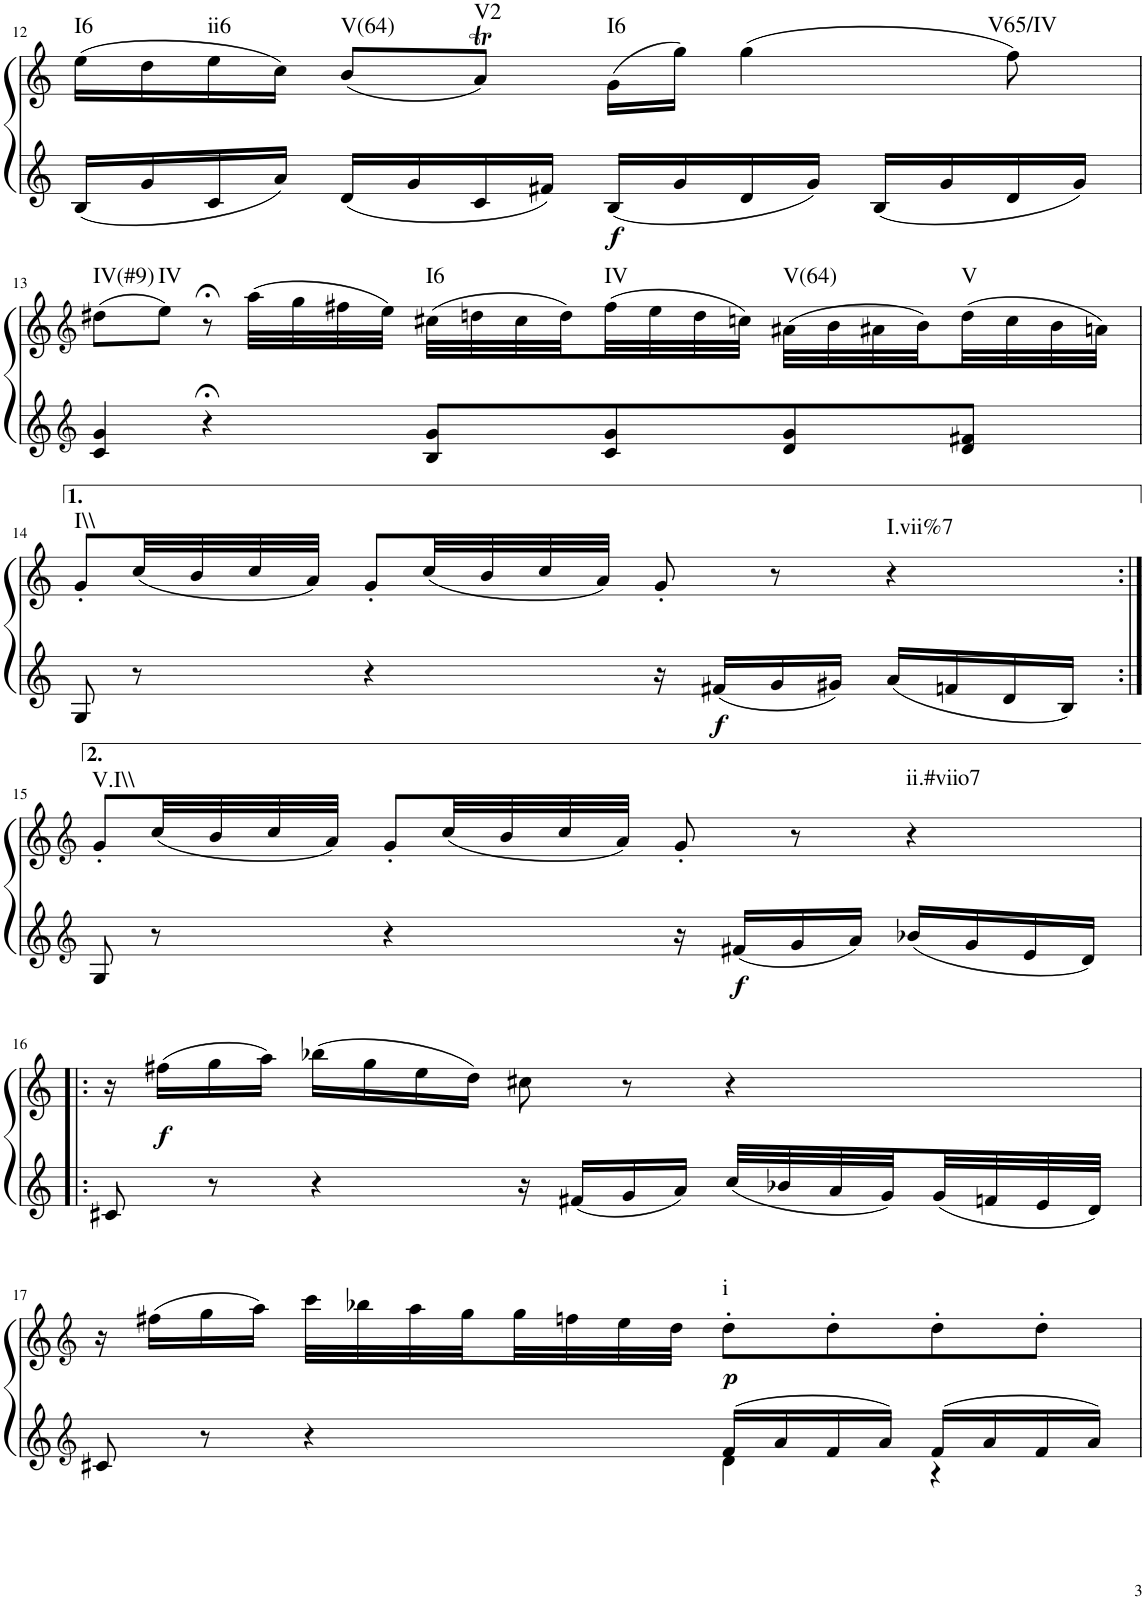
**kern	**kern	**dynam	**harte
*part1	*part1	*part1	*part1
*staff2	*staff1	*staff1/2	*
*I"Klavier linke Hand	*	*	*
!!LO:PB:g=z
*clefG2	*clefG2	*	*
*k[]	*k[]	*	*
*M4/4	*M4/4	*	*
=12	=12	=12	=12
!	!	!	!LO:H:kt=I6
16B/LL	(16ee\LL	.	N
16g/	16dd\	.	.
!	!	!	!LO:H:kt=ii6
16c/	16ee\	.	N
16a/JJ	16cc\JJ)	.	.
!	!	!	!LO:H:kt=V(64)
16d/LL	(8b/L	.	N
16g/	.	.	.
!	!	!	!LO:H:kt=V2
16c/	8aT/J)	.	N
16f#X/JJ	.	.	.
!	!	!LO:DY:b=2	!LO:H:kt=I6
16B/LL	(16g\LL	f	N
16g/	16gg\JJ)	.	.
16d/	(4gg\	.	.
16g/JJ	.	.	.
16B/LL	.	.	.
16g/	.	.	.
!	!	!	!LO:H:kt=V65/IV
16d/	8ff\)	.	N
16g/JJ	.	.	.
!!LO:LB:g=z
=13	=13	=13	=13
*clefG2	*clefG2	*	*
!	!	!	!LO:H:kt=IV(#9)
4c/ 4g/	(8dd#X\L	.	N
!	!	!	!LO:H:kt=IV
.	8ee\J)	.	N
4r;<	8r;<	.	.
.	(32aa\LLL	.	.
.	32gg\	.	.
.	32ff#X\	.	.
.	32ee\JJJ)	.	.
!	!	!	!LO:H:kt=I6
8B/ 8g/L	(32cc#X\LLL	.	N
.	32ddn\	.	.
.	32cc#\	.	.
.	32dd\)	.	.
!	!	!	!LO:H:kt=IV
8c/ 8g/	(32ff#\	.	N
.	32ee\	.	.
.	32dd\	.	.
.	32ccn\JJJ)	.	.
!	!	!	!LO:H:kt=V(64)
8d/ 8g/	(32a#X\LLL	.	N
.	32b\	.	.
.	32a#X\	.	.
.	32b\)	.	.
!	!	!	!LO:H:kt=V
8d/ 8f#X/J	(32dd\	.	N
.	32cc\	.	.
.	32b\	.	.
.	32an\JJJ)	.	.
!!LO:LB:g=z
=14	=14	=14	=14
!	!	!	!LO:H:kt=I\\
8G/	8g'/L	.	N
8r	(32cc/LL	.	.
.	32b/	.	.
.	32cc/	.	.
.	32a/JJJ)	.	.
4r	8g'/L	.	.
.	(32cc/LL	.	.
.	32b/	.	.
.	32cc/	.	.
.	32a/JJJ)	.	.
16r	8g'/	.	.
!	!	!LO:DY:b=2	!
16f#X/LL	.	f	.
16g/	8r	.	.
16g#X/JJ	.	.	.
!	!	!	!LO:H:kt=I.vii%7
16a/LL	4r	.	N
16fn/	.	.	.
16d/	.	.	.
16B/JJ	.	.	.
!!LO:LB:g=z
=15:|!	=15:|!	=15:|!	=15:|!
*clefG2	*clefG2	*	*
!	!	!	!LO:H:kt=V.I\\
8G/	8g'/L	.	N
8r	(32cc/LL	.	.
.	32b/	.	.
.	32cc/	.	.
.	32a/JJJ)	.	.
4r	8g'/L	.	.
.	(32cc/LL	.	.
.	32b/	.	.
.	32cc/	.	.
.	32a/JJJ)	.	.
16r	8g'/	.	.
!	!	!LO:DY:b=2	!
16f#X/LL	.	f	.
16g/	8r	.	.
16a/JJ	.	.	.
!	!	!	!LO:H:kt=ii.#viio7
16b-X/LL	4r	.	N
16g/	.	.	.
16e/	.	.	.
16d/JJ	.	.	.
!!LO:LB:g=z
=16!|:	=16!|:	=16!|:	=16!|:
8c#X/	16r	.	.
!	!	!LO:DY:b	!
.	(16ff#X\LL	f	.
8r	16gg\	.	.
.	16aa\JJ)	.	.
4r	(16bb-X\LL	.	.
.	16gg\	.	.
.	16ee\	.	.
.	16dd\JJ)	.	.
16r	8cc#X\	.	.
16f#X/LL	.	.	.
16g/	8r	.	.
16a/JJ	.	.	.
32cc/LLL	4r	.	.
32b-X/	.	.	.
32a/	.	.	.
32g/	.	.	.
32g/	.	.	.
32fn/	.	.	.
32e/	.	.	.
32d/JJJ	.	.	.
!!LO:LB:g=z
=17	=17	=17	=17
*clefG2	*clefG2	*	*
*^	*	*	*
8c#X/	2ryy	16r	.	.
.	.	(16ff#X\LL	.	.
8r	.	16gg\	.	.
.	.	16aa\JJ)	.	.
4r	.	32ccc\LLL	.	.
.	.	32bb-X\	.	.
.	.	32aa\	.	.
.	.	32gg\	.	.
.	.	32gg\	.	.
.	.	32ffn\	.	.
.	.	32ee\	.	.
.	.	32dd\JJJ	.	.
!	!	!	!LO:DY:b	!LO:H:kt=i
16f/LL	4d\	8dd'\L	p	N
16a/	.	.	.	.
16f/	.	8dd'\	.	.
16a/JJ	.	.	.	.
16f/LL	4r	8dd'\	.	.
16a/	.	.	.	.
16f/	.	8dd'\J	.	.
16a/JJ	.	.	.	.
*v	*v	*	*	*
=	=	=	=
*-	*-	*-	*-
